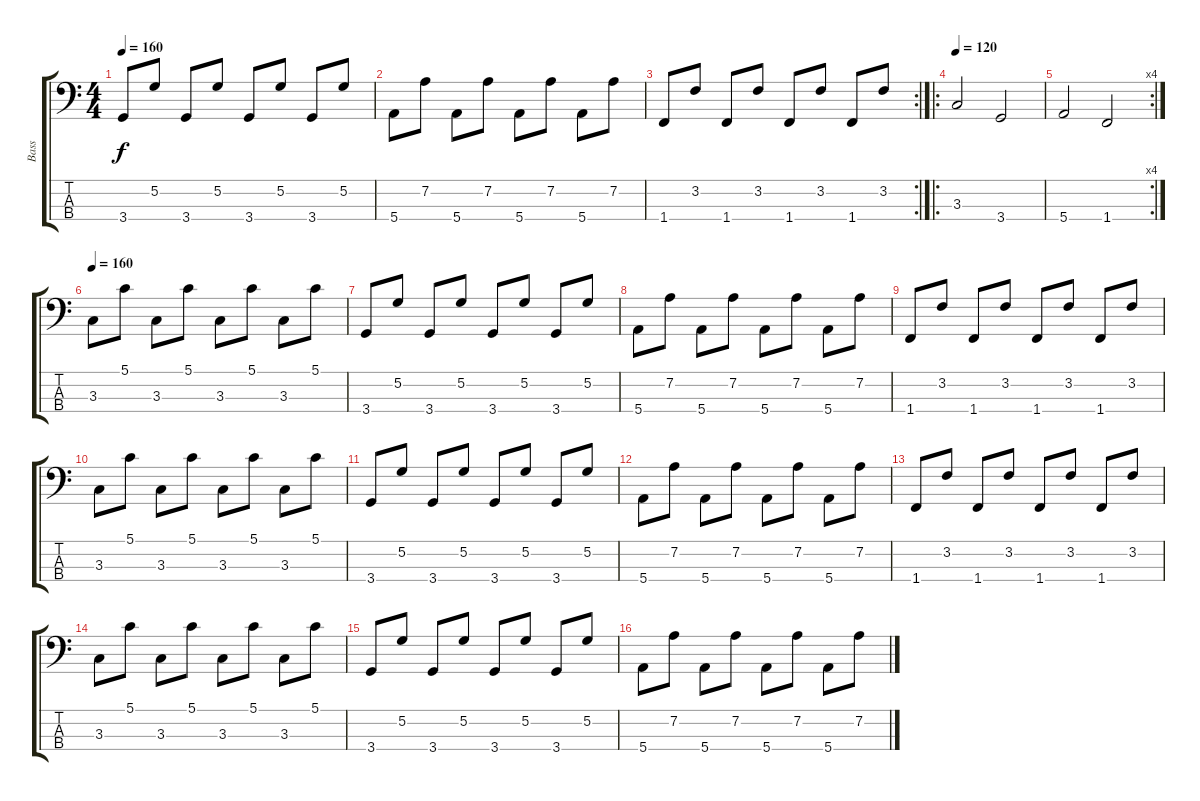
\track ("Bass" "Bass") {instrument electricbassfinger}
\staff {score tabs}
\tuning (G2 D2 A1 E1) {hide}
\ts (4 4)
\tempo 160
\clef f4
\ks c
3.4.8{dy f} 5.2.8 3.4.8 5.2.8 3.4.8 5.2.8 3.4.8 5.2.8 |
5.4.8 7.2.8 5.4.8 7.2.8 5.4.8 7.2.8 5.4.8 7.2.8 |
\rc 2
1.4.8 3.2.8 1.4.8 3.2.8 1.4.8 3.2.8 1.4.8 3.2.8 |
\ro
\tempo 120
3.3.2 3.4.2 |
\rc 4
5.4.2 1.4.2 |
\tempo 160
3.3.8 5.1.8 3.3.8 5.1.8 3.3.8 5.1.8 3.3.8 5.1.8 |
3.4.8 5.2.8 3.4.8 5.2.8 3.4.8 5.2.8 3.4.8 5.2.8 |
5.4.8 7.2.8 5.4.8 7.2.8 5.4.8 7.2.8 5.4.8 7.2.8 |
1.4.8 3.2.8 1.4.8 3.2.8 1.4.8 3.2.8 1.4.8 3.2.8 |
3.3.8 5.1.8 3.3.8 5.1.8 3.3.8 5.1.8 3.3.8 5.1.8 |
3.4.8 5.2.8 3.4.8 5.2.8 3.4.8 5.2.8 3.4.8 5.2.8 |
5.4.8 7.2.8 5.4.8 7.2.8 5.4.8 7.2.8 5.4.8 7.2.8 |
1.4.8 3.2.8 1.4.8 3.2.8 1.4.8 3.2.8 1.4.8 3.2.8 |
3.3.8 5.1.8 3.3.8 5.1.8 3.3.8 5.1.8 3.3.8 5.1.8 |
3.4.8 5.2.8 3.4.8 5.2.8 3.4.8 5.2.8 3.4.8 5.2.8 |
5.4.8 7.2.8 5.4.8 7.2.8 5.4.8 7.2.8 5.4.8 7.2.8
